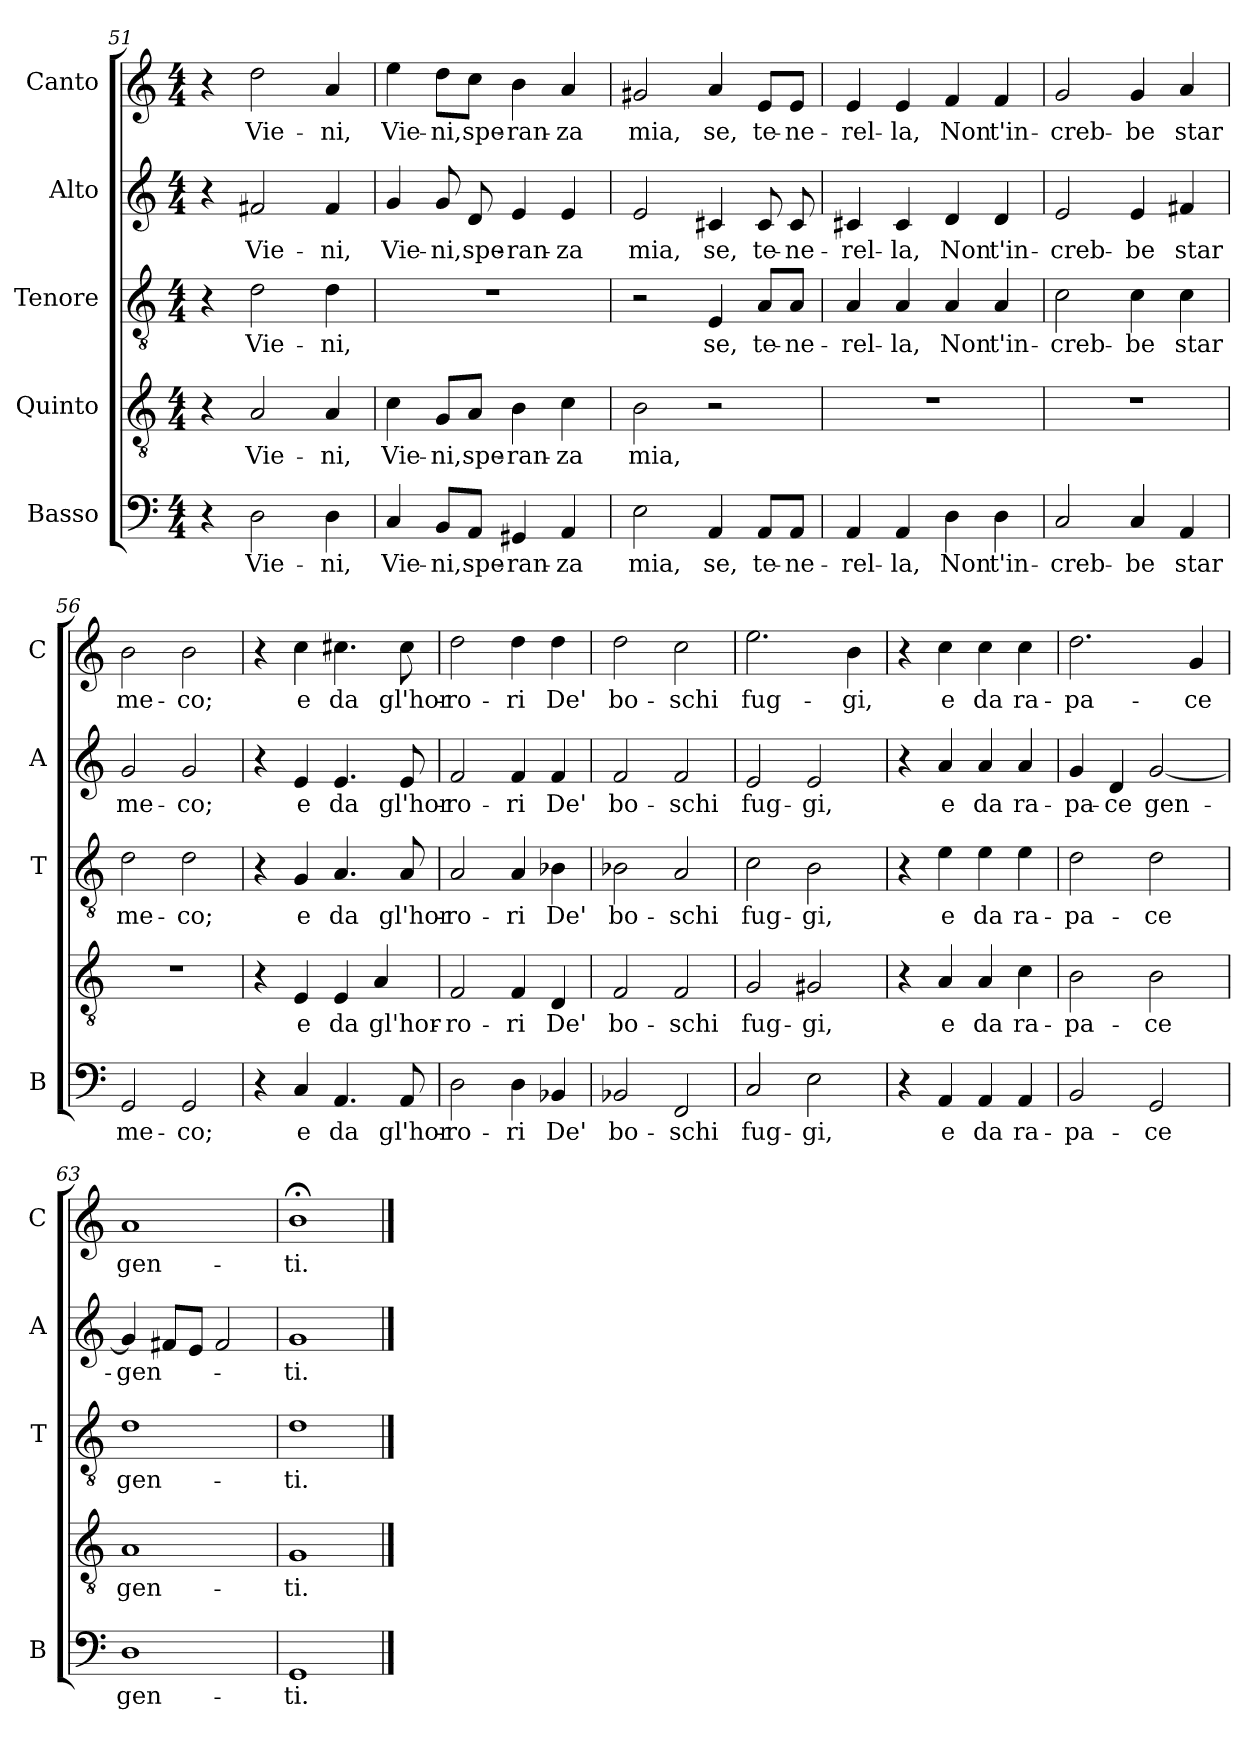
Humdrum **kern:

**kern	**text	**kern	**text	**kern	**text	**kern	**text	**kern	**text
*part5	*part5	*part4	*part4	*part3	*part3	*part2	*part2	*part1	*part1
*staff5	*staff5	*staff4	*staff4	*staff3	*staff3	*staff2	*staff2	*staff1	*staff1
*I"Basso	*	*I"Quinto	*	*I"Tenore	*	*I"Alto	*	*I"Canto	*
*I'B	*	*	*	*I'T	*	*I'A	*	*I'C	*
*clefF4	*	*clefGv2	*	*clefGv2	*	*clefG2	*	*clefG2	*
*k[]	*	*k[]	*	*k[]	*	*k[]	*	*k[]	*
*C:	*	*C:	*	*C:	*	*C:	*	*C:	*
*M4/4	*	*M4/4	*	*M4/4	*	*M4/4	*	*M4/4	*
=51	=51	=51	=51	=51	=51	=51	=51	=51	=51
4r	.	4r	.	4r	.	4r	.	4r	.
!	!LO:LY:b	!	!LO:LY:b	!	!LO:LY:b	!	!LO:LY:b	!	!LO:LY:b
2D\	Vie-	2A/	Vie-	2d\	Vie-	2f#X/	Vie-	2dd\	Vie-
!	!LO:LY:b	!	!LO:LY:b	!	!LO:LY:b	!	!LO:LY:b	!	!LO:LY:b
4D\	-ni,	4A/	-ni,	4d\	-ni,	4f#/	-ni,	4a/	-ni,
!!LO:LB:g=z
=52	=52	=52	=52	=52	=52	=52	=52	=52	=52
!	!LO:LY:b	!	!LO:LY:b	!	!	!	!LO:LY:b	!	!LO:LY:b
4C/	Vie-	4c\	Vie-	1r	.	4g/	Vie-	4ee\	Vie-
!	!LO:LY:b	!	!LO:LY:b	!	!	!	!LO:LY:b	!	!LO:LY:b
8BB/L	-ni,	8G/L	-ni,	.	.	8g/	-ni,	8dd\L	-ni,
!	!LO:LY:b	!	!LO:LY:b	!	!	!	!LO:LY:b	!	!LO:LY:b
8AA/J	spe-	8A/J	spe-	.	.	8d/	spe-	8cc\J	spe-
!	!LO:LY:b	!	!LO:LY:b	!	!	!	!LO:LY:b	!	!LO:LY:b
4GG#X/	-ran-	4B\	-ran-	.	.	4e/	-ran-	4b\	-ran-
!	!LO:LY:b	!	!LO:LY:b	!	!	!	!LO:LY:b	!	!LO:LY:b
4AA/	-za	4c\	-za	.	.	4e/	-za	4a/	-za
=53	=53	=53	=53	=53	=53	=53	=53	=53	=53
!	!LO:LY:b	!	!LO:LY:b	!	!	!	!LO:LY:b	!	!LO:LY:b
2E\	mia,	2B\	mia,	2r	.	2e/	mia,	2g#X/	mia,
!	!LO:LY:b	!	!	!	!LO:LY:b	!	!LO:LY:b	!	!LO:LY:b
4AA/	se,	2r	.	4E/	se,	4c#X/	se,	4a/	se,
!	!LO:LY:b	!	!	!	!LO:LY:b	!	!LO:LY:b	!	!LO:LY:b
8AA/L	te-	.	.	8A/L	te-	8c#/	te-	8e/L	te-
!	!LO:LY:b	!	!	!	!LO:LY:b	!	!LO:LY:b	!	!LO:LY:b
8AA/J	-ne-	.	.	8A/J	-ne-	8c#/	-ne-	8e/J	-ne-
=54	=54	=54	=54	=54	=54	=54	=54	=54	=54
!	!LO:LY:b	!	!	!	!LO:LY:b	!	!LO:LY:b	!	!LO:LY:b
4AA/	-rel-	1r	.	4A/	-rel-	4c#X/	-rel-	4e/	-rel-
!	!LO:LY:b	!	!	!	!LO:LY:b	!	!LO:LY:b	!	!LO:LY:b
4AA/	-la,	.	.	4A/	-la,	4c#/	-la,	4e/	-la,
!	!LO:LY:b	!	!	!	!LO:LY:b	!	!LO:LY:b	!	!LO:LY:b
4D\	Non	.	.	4A/	Non	4d/	Non	4f/	Non
!	!LO:LY:b	!	!	!	!LO:LY:b	!	!LO:LY:b	!	!LO:LY:b
4D\	t'in-	.	.	4A/	t'in-	4d/	t'in-	4f/	t'in-
=55	=55	=55	=55	=55	=55	=55	=55	=55	=55
!	!LO:LY:b	!	!	!	!LO:LY:b	!	!LO:LY:b	!	!LO:LY:b
2C/	-creb-	1r	.	2c\	-creb-	2e/	-creb-	2g/	-creb-
!	!LO:LY:b	!	!	!	!LO:LY:b	!	!LO:LY:b	!	!LO:LY:b
4C/	-be	.	.	4c\	-be	4e/	-be	4g/	-be
!	!LO:LY:b	!	!	!	!LO:LY:b	!	!LO:LY:b	!	!LO:LY:b
4AA/	star	.	.	4c\	star	4f#X/	star	4a/	star
=56	=56	=56	=56	=56	=56	=56	=56	=56	=56
!	!LO:LY:b	!	!	!	!LO:LY:b	!	!LO:LY:b	!	!LO:LY:b
2GG/	me-	1r	.	2d\	me-	2g/	me-	2b\	me-
!	!LO:LY:b	!	!	!	!LO:LY:b	!	!LO:LY:b	!	!LO:LY:b
2GG/	-co;	.	.	2d\	-co;	2g/	-co;	2b\	-co;
=57	=57	=57	=57	=57	=57	=57	=57	=57	=57
4r	.	4r	.	4r	.	4r	.	4r	.
!	!LO:LY:b	!	!LO:LY:b	!	!LO:LY:b	!	!LO:LY:b	!	!LO:LY:b
4C/	e	4E/	e	4G/	e	4e/	e	4cc\	e
!	!LO:LY:b	!	!LO:LY:b	!	!LO:LY:b	!	!LO:LY:b	!	!LO:LY:b
4.AA/	da	4E/	da	4.A/	da	4.e/	da	4.cc#X\	da
!	!	!	!LO:LY:b	!	!	!	!	!	!
.	.	4A/	gl'hor-	.	.	.	.	.	.
!	!LO:LY:b	!	!	!	!LO:LY:b	!	!LO:LY:b	!	!LO:LY:b
8AA/	gl'hor-	.	.	8A/	gl'hor-	8e/	gl'hor-	8cc#\	gl'hor-
=58	=58	=58	=58	=58	=58	=58	=58	=58	=58
!	!LO:LY:b	!	!LO:LY:b	!	!LO:LY:b	!	!LO:LY:b	!	!LO:LY:b
2D\	-ro-	2F/	-ro-	2A/	-ro-	2f/	-ro-	2dd\	-ro-
!	!LO:LY:b	!	!LO:LY:b	!	!LO:LY:b	!	!LO:LY:b	!	!LO:LY:b
4D\	-ri	4F/	-ri	4A/	-ri	4f/	-ri	4dd\	-ri
!	!LO:LY:b	!	!LO:LY:b	!	!LO:LY:b	!	!LO:LY:b	!	!LO:LY:b
4BB-X/	De'	4D/	De'	4B-X\	De'	4f/	De'	4dd\	De'
!!LO:LB:g=z
=59	=59	=59	=59	=59	=59	=59	=59	=59	=59
!	!LO:LY:b	!	!LO:LY:b	!	!LO:LY:b	!	!LO:LY:b	!	!LO:LY:b
2BB-X/	bo-	2F/	bo-	2B-X\	bo-	2f/	bo-	2dd\	bo-
!	!LO:LY:b	!	!LO:LY:b	!	!LO:LY:b	!	!LO:LY:b	!	!LO:LY:b
2FF/	-schi	2F/	-schi	2A/	-schi	2f/	-schi	2cc\	-schi
=60	=60	=60	=60	=60	=60	=60	=60	=60	=60
!	!LO:LY:b	!	!LO:LY:b	!	!LO:LY:b	!	!LO:LY:b	!	!LO:LY:b
2C/	fug-	2G/	fug-	2c\	fug-	2e/	fug-	2.ee\	fug-
!	!LO:LY:b	!	!LO:LY:b	!	!LO:LY:b	!	!LO:LY:b	!	!
2E\	-gi,	2G#X/	-gi,	2B\	-gi,	2e/	-gi,	.	.
!	!	!	!	!	!	!	!	!	!LO:LY:b
.	.	.	.	.	.	.	.	4b\	-gi,
=61	=61	=61	=61	=61	=61	=61	=61	=61	=61
4r	.	4r	.	4r	.	4r	.	4r	.
!	!LO:LY:b	!	!LO:LY:b	!	!LO:LY:b	!	!LO:LY:b	!	!LO:LY:b
4AA/	e	4A/	e	4e\	e	4a/	e	4cc\	e
!	!LO:LY:b	!	!LO:LY:b	!	!LO:LY:b	!	!LO:LY:b	!	!LO:LY:b
4AA/	da	4A/	da	4e\	da	4a/	da	4cc\	da
!	!LO:LY:b	!	!LO:LY:b	!	!LO:LY:b	!	!LO:LY:b	!	!LO:LY:b
4AA/	ra-	4c\	ra-	4e\	ra-	4a/	ra-	4cc\	ra-
=62	=62	=62	=62	=62	=62	=62	=62	=62	=62
!	!LO:LY:b	!	!LO:LY:b	!	!LO:LY:b	!	!LO:LY:b	!	!LO:LY:b
2BB/	-pa-	2B\	-pa-	2d\	-pa-	4g/	-pa-	2.dd\	-pa-
!	!	!	!	!	!	!	!LO:LY:b	!	!
.	.	.	.	.	.	4d/	-ce	.	.
!	!LO:LY:b	!	!LO:LY:b	!	!LO:LY:b	!	!LO:LY:b	!	!
2GG/	-ce	2B\	-ce	2d\	-ce	[2g/	gen-	.	.
!	!	!	!	!	!	!	!	!	!LO:LY:b
.	.	.	.	.	.	.	.	4g/	-ce
=63	=63	=63	=63	=63	=63	=63	=63	=63	=63
!	!LO:LY:b	!	!LO:LY:b	!	!LO:LY:b	!	!LO:LY:b	!	!LO:LY:b
1D	gen-	1A	gen-	1d	gen-	4g/]	-gen-	1a	gen-
.	.	.	.	.	.	8f#X/L	.	.	.
.	.	.	.	.	.	8e/J	.	.	.
.	.	.	.	.	.	2f#/	.	.	.
=64	=64	=64	=64	=64	=64	=64	=64	=64	=64
!	!LO:LY:b	!	!LO:LY:b	!	!LO:LY:b	!	!LO:LY:b	!	!LO:LY:b
1GG	-ti.	1G	-ti.	1d	-ti.	1g	-ti.	1b;<	-ti.
==	==	==	==	==	==	==	==	==	==
*-	*-	*-	*-	*-	*-	*-	*-	*-	*-
